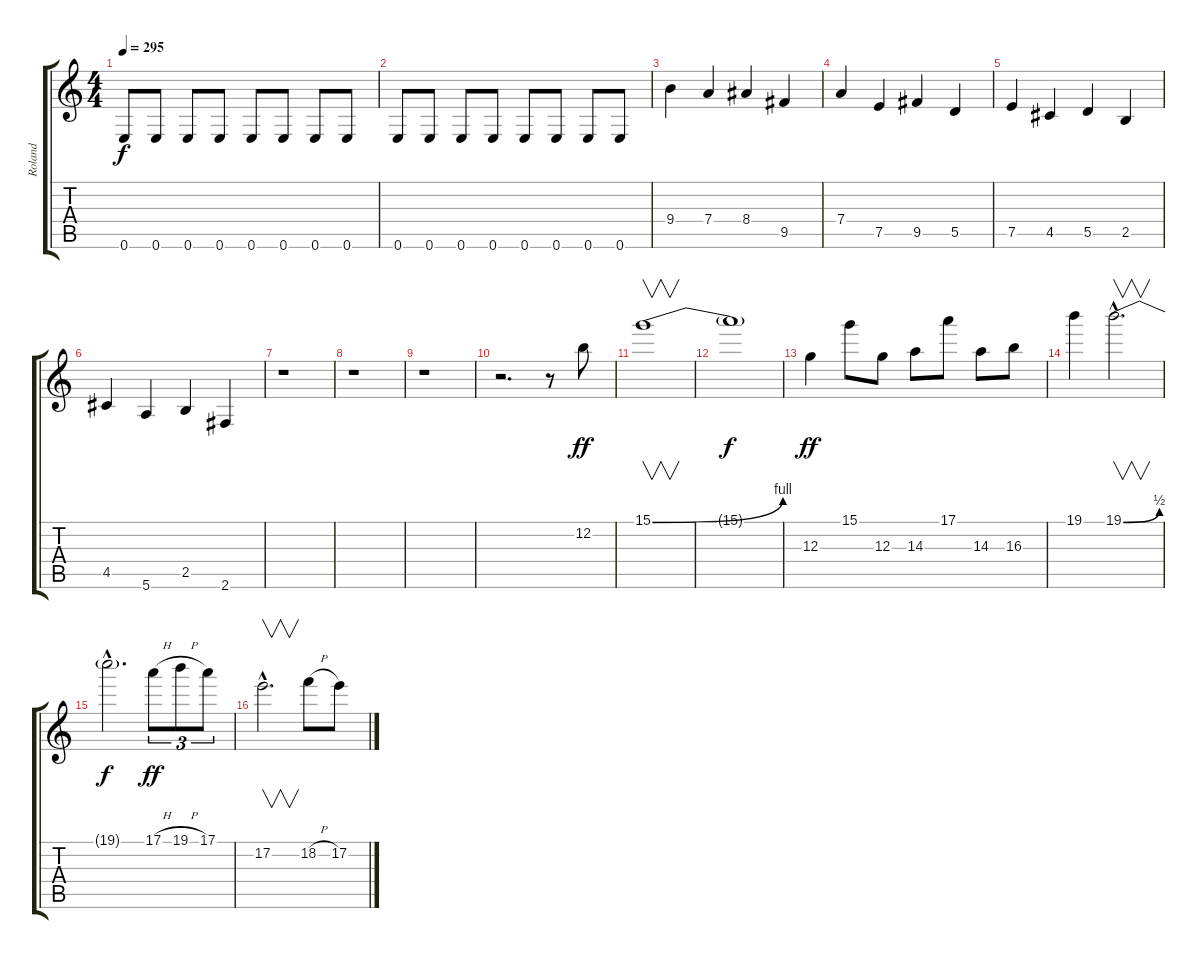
\track ("Roland" "Roland") {instrument overdrivenguitar}
\staff {score tabs}
\tuning (E4 B3 G3 D3 A2 E2) {hide}
\ts (4 4)
\tempo 295
\clef g2
\ks c
0.6.8{dy f volume 12} 0.6.8 0.6.8 0.6.8 0.6.8 0.6.8 0.6.8 0.6.8 |
0.6.8 0.6.8 0.6.8 0.6.8 0.6.8 0.6.8 0.6.8 0.6.8 |
9.4.4{volume 12} 7.4.4 8.4.4 9.5.4 |
7.4.4 7.5.4 9.5.4 5.5.4 |
7.5.4 4.5.4 5.5.4 2.5.4 |
4.5.4 5.6.4 2.5.4 2.6.4 |
r.1 |
r.1 |
r.1 |
r.2{d} r.8 12.2.8{dy ff volume 16} |
15.1{be (bend 0 0 60 4)}.1{v} |
15.1{t}.1{dy f} |
12.3.4{dy ff} 15.1.8 12.3.8 14.3.8 17.1.8 14.3.8 16.3.8 |
19.1.4 19.1{be (bend 0 0 60 2) hac}.2{v d} |
19.1{hac t}.2{d dy f} 17.1{h}.8{tu (3 2) dy ff} 19.1{h}.8{tu (3 2)} 17.1.8{tu (3 2)} |
17.2{hac}.2{v d} 18.2{h}.8 17.2{h}.8
